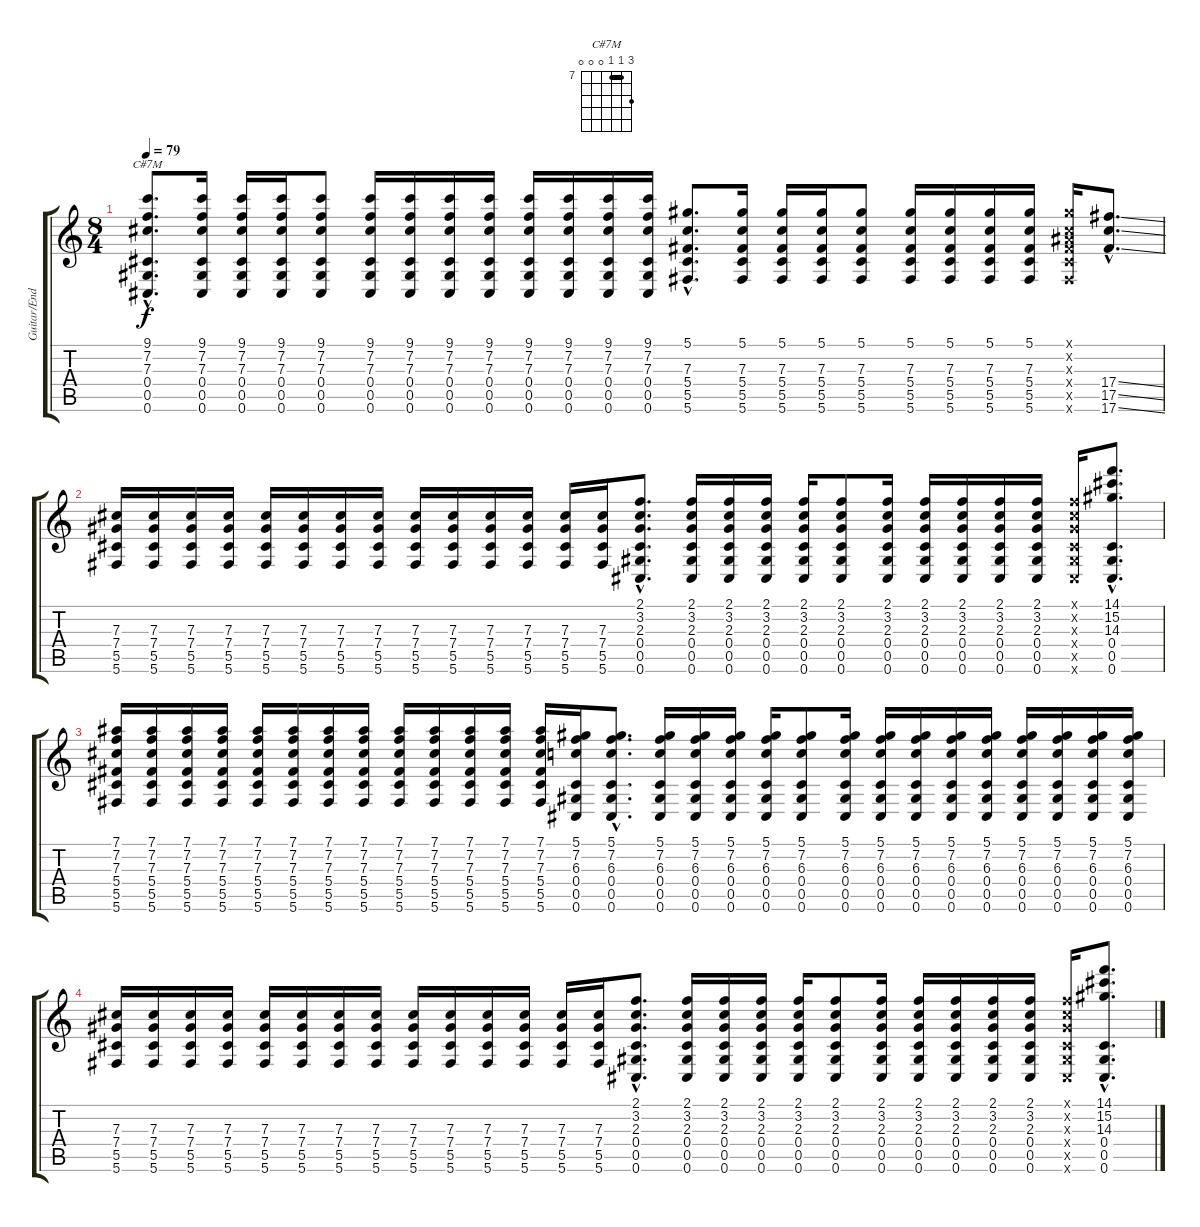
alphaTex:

\track ("Guitar/End Synth" "Guitar/End") {instrument distortionguitar}
\staff {score tabs}
\tuning (Eb4 Bb3 Gb3 Db3 Ab2 Db2) {hide}
\chord ("C#7M" 9 7 7 0 0 0) {firstfret 7 barre 7}
\ts (8 4)
\tempo 79
\clef g2
\ks c
(9.1{hac} 7.2{hac} 7.3{hac} 0.4{hac} 0.5{hac} 0.6{hac}).8{d ch "C#7M" dy f instrument electricguitarclean} (9.1 7.2 7.3 0.4 0.5 0.6).16 (9.1 7.2 7.3 0.4 0.5 0.6).16 (9.1 7.2 7.3 0.4 0.5 0.6).16 (9.1 7.2 7.3 0.4 0.5 0.6).8 (9.1 7.2 7.3 0.4 0.5 0.6).16 (9.1 7.2 7.3 0.4 0.5 0.6).16 (9.1 7.2 7.3 0.4 0.5 0.6).16 (9.1 7.2 7.3 0.4 0.5 0.6).16 (9.1 7.2 7.3 0.4 0.5 0.6).16 (9.1 7.2 7.3 0.4 0.5 0.6).16 (9.1 7.2 7.3 0.4 0.5 0.6).16 (9.1 7.2 7.3 0.4 0.5 0.6).16 (5.1{hac} 7.3{hac} 5.4{hac} 5.5{hac} 5.6{hac}).8{d} (5.1 7.3 5.4 5.5 5.6).16 (5.1 7.3 5.4 5.5 5.6).16 (5.1 7.3 5.4 5.5 5.6).16 (5.1 7.3 5.4 5.5 5.6).8 (5.1 7.3 5.4 5.5 5.6).16 (5.1 7.3 5.4 5.5 5.6).16 (5.1 7.3 5.4 5.5 5.6).16 (5.1 7.3 5.4 5.5 5.6).16 (5.1{x} 0.2{x} 7.3{x} 5.4{x} 5.5{x} 5.6{x}).16{instrument distortionguitar} (17.4{ss hac} 17.5{ss hac} 17.6{ss hac}).8{d} |
(7.3 7.4 5.5 5.6).16{instrument distortionguitar} (7.3 7.4 5.5 5.6).16 (7.3 7.4 5.5 5.6).16 (7.3 7.4 5.5 5.6).16 (7.3 7.4 5.5 5.6).16 (7.3 7.4 5.5 5.6).16 (7.3 7.4 5.5 5.6).16 (7.3 7.4 5.5 5.6).16 (7.3 7.4 5.5 5.6).16 (7.3 7.4 5.5 5.6).16 (7.3 7.4 5.5 5.6).16 (7.3 7.4 5.5 5.6).16 (7.3 7.4 5.5 5.6).16 (7.3 7.4 5.5 5.6).16 (2.1{hac} 3.2{hac} 2.3{hac} 0.4{hac} 0.5{hac} 0.6{hac}).8{d} (2.1 3.2 2.3 0.4 0.5 0.6).16 (2.1 3.2 2.3 0.4 0.5 0.6).16 (2.1 3.2 2.3 0.4 0.5 0.6).16 (2.1 3.2 2.3 0.4 0.5 0.6).16 (2.1 3.2 2.3 0.4 0.5 0.6).8 (2.1 3.2 2.3 0.4 0.5 0.6).16 (2.1 3.2 2.3 0.4 0.5 0.6).16 (2.1 3.2 2.3 0.4 0.5 0.6).16 (2.1 3.2 2.3 0.4 0.5 0.6).16 (2.1 3.2 2.3 0.4 0.5 0.6).16 (2.1{x} 3.2{x} 2.3{x} 0.4{x} 0.5{x} 0.6{x}).16 (14.1{hac} 15.2{hac} 14.3{hac} 0.4{hac} 0.5{hac} 0.6{hac}).8{d} |
(7.1 7.2 7.3 5.4 5.5 5.6).16{instrument distortionguitar} (7.1 7.2 7.3 5.4 5.5 5.6).16 (7.1 7.2 7.3 5.4 5.5 5.6).16 (7.1 7.2 7.3 5.4 5.5 5.6).16 (7.1 7.2 7.3 5.4 5.5 5.6).16 (7.1 7.2 7.3 5.4 5.5 5.6).16 (7.1 7.2 7.3 5.4 5.5 5.6).16 (7.1 7.2 7.3 5.4 5.5 5.6).16 (7.1 7.2 7.3 5.4 5.5 5.6).16 (7.1 7.2 7.3 5.4 5.5 5.6).16 (7.1 7.2 7.3 5.4 5.5 5.6).16 (7.1 7.2 7.3 5.4 5.5 5.6).16 (7.1 7.2 7.3 5.4 5.5 5.6).16 (5.1 7.2 6.3 0.4 0.5 0.6).16 (5.1{hac} 7.2{hac} 6.3{hac} 0.4{hac} 0.5{hac} 0.6{hac}).8{d} (5.1 7.2 6.3 0.4 0.5 0.6).16 (5.1 7.2 6.3 0.4 0.5 0.6).16 (5.1 7.2 6.3 0.4 0.5 0.6).16 (5.1 7.2 6.3 0.4 0.5 0.6).16 (5.1 7.2 6.3 0.4 0.5 0.6).8 (5.1 7.2 6.3 0.4 0.5 0.6).16 (5.1 7.2 6.3 0.4 0.5 0.6).16 (5.1 7.2 6.3 0.4 0.5 0.6).16 (5.1 7.2 6.3 0.4 0.5 0.6).16 (5.1 7.2 6.3 0.4 0.5 0.6).16 (5.1 7.2 6.3 0.4 0.5 0.6).16 (5.1 7.2 6.3 0.4 0.5 0.6).16 (5.1 7.2 6.3 0.4 0.5 0.6).16 (5.1 7.2 6.3 0.4 0.5 0.6).16 |
(7.3 7.4 5.5 5.6).16{instrument distortionguitar} (7.3 7.4 5.5 5.6).16 (7.3 7.4 5.5 5.6).16 (7.3 7.4 5.5 5.6).16 (7.3 7.4 5.5 5.6).16 (7.3 7.4 5.5 5.6).16 (7.3 7.4 5.5 5.6).16 (7.3 7.4 5.5 5.6).16 (7.3 7.4 5.5 5.6).16 (7.3 7.4 5.5 5.6).16 (7.3 7.4 5.5 5.6).16 (7.3 7.4 5.5 5.6).16 (7.3 7.4 5.5 5.6).16 (7.3 7.4 5.5 5.6).16 (2.1{hac} 3.2{hac} 2.3{hac} 0.4{hac} 0.5{hac} 0.6{hac}).8{d} (2.1 3.2 2.3 0.4 0.5 0.6).16 (2.1 3.2 2.3 0.4 0.5 0.6).16 (2.1 3.2 2.3 0.4 0.5 0.6).16 (2.1 3.2 2.3 0.4 0.5 0.6).16 (2.1 3.2 2.3 0.4 0.5 0.6).8 (2.1 3.2 2.3 0.4 0.5 0.6).16 (2.1 3.2 2.3 0.4 0.5 0.6).16 (2.1 3.2 2.3 0.4 0.5 0.6).16 (2.1 3.2 2.3 0.4 0.5 0.6).16 (2.1 3.2 2.3 0.4 0.5 0.6).16 (2.1{x} 3.2{x} 2.3{x} 0.4{x} 0.5{x} 0.6{x}).16 (14.1{hac} 15.2{hac} 14.3{hac} 0.4{hac} 0.5{hac} 0.6{hac}).8{d}
